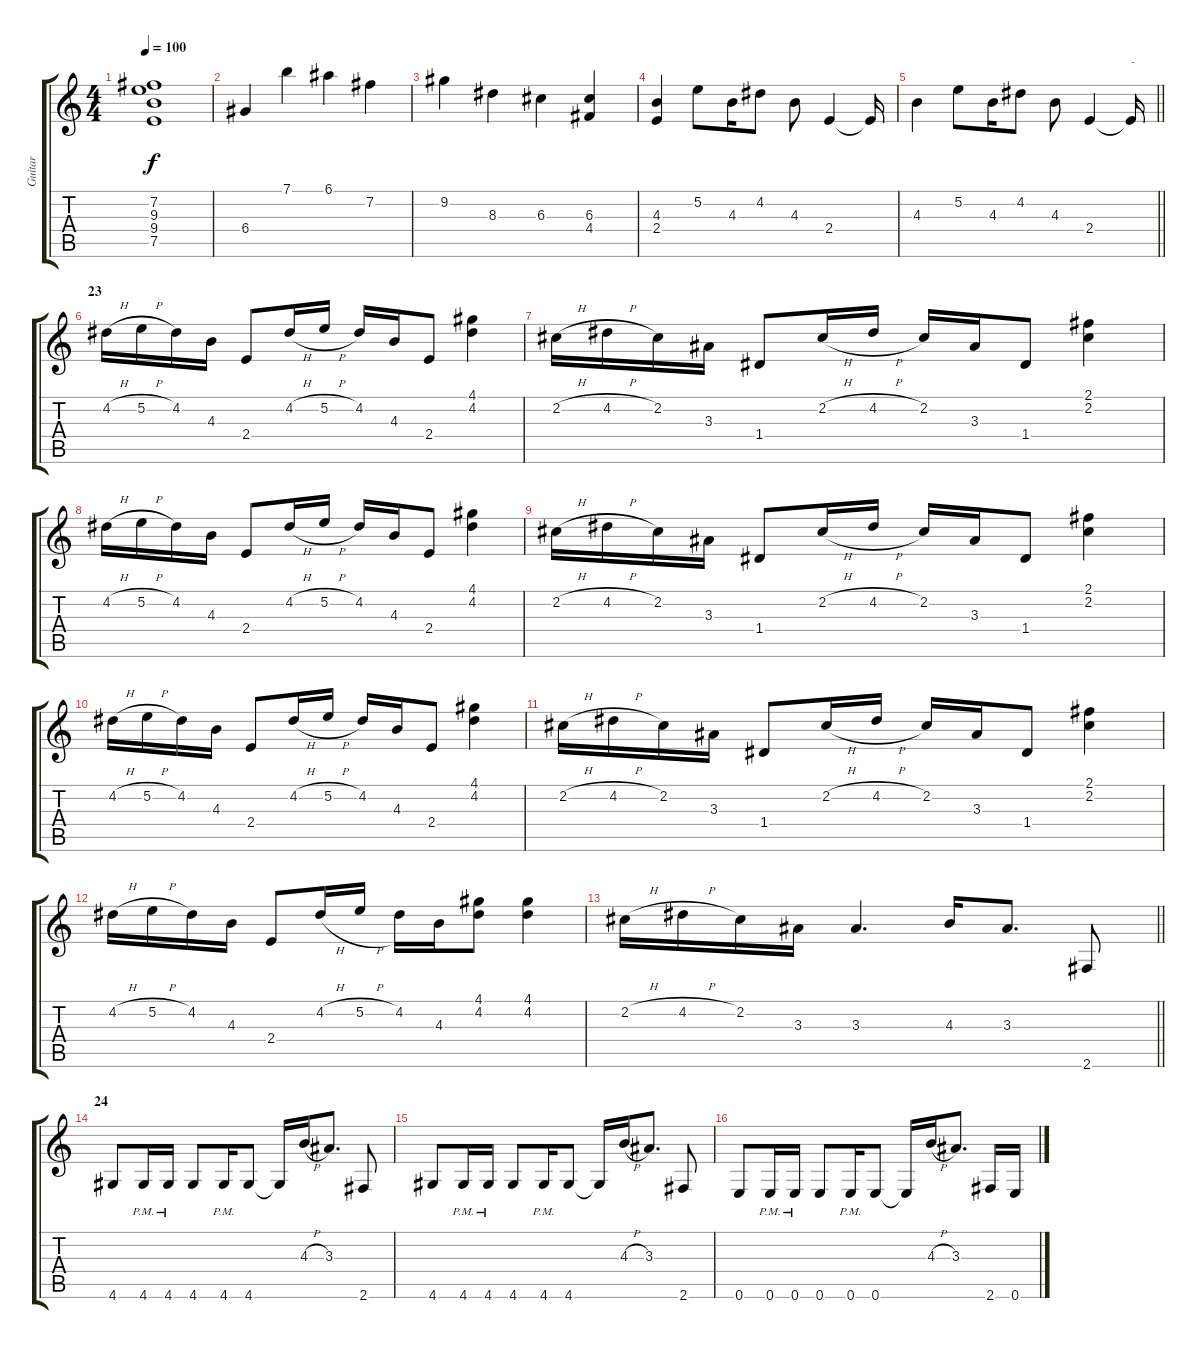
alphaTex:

\track ("Guitar" "Guitar") {instrument distortionguitar}
\staff {score tabs}
\tuning (E4 B3 G3 D3 A2 E2) {hide}
\ts (4 4)
\tempo 100
\clef g2
\ks c
(7.2 9.3 9.4 7.5).1{dy f} |
6.4.4 7.1.4 6.1.4 7.2.4 |
9.2.4 8.3.4 6.3.4 (6.3 4.4).4 |
(4.3 2.4).4 5.2.8 4.3.16 4.2.8 4.3.8 2.4.4 2.4{t}.16 |
\barLineRight lightlight
4.3.4 5.2.8 4.3.16 4.2.8 4.3.8 2.4.4 2.4{t}.16{txt "-"} |
\section ("" "23")
4.2{h}.16 5.2{h}.16 4.2.16 4.3.16 2.4.8 4.2{h}.16 5.2{h}.16 4.2.16 4.3.16 2.4.8 (4.1 4.2).4 |
2.2{h}.16 4.2{h}.16 2.2.16 3.3.16 1.4.8 2.2{h}.16 4.2{h}.16 2.2.16 3.3.16 1.4.8 (2.1 2.2).4 |
4.2{h}.16 5.2{h}.16 4.2.16 4.3.16 2.4.8 4.2{h}.16 5.2{h}.16 4.2.16 4.3.16 2.4.8 (4.1 4.2).4 |
2.2{h}.16 4.2{h}.16 2.2.16 3.3.16 1.4.8 2.2{h}.16 4.2{h}.16 2.2.16 3.3.16 1.4.8 (2.1 2.2).4 |
4.2{h}.16 5.2{h}.16 4.2.16 4.3.16 2.4.8 4.2{h}.16 5.2{h}.16 4.2.16 4.3.16 2.4.8 (4.1 4.2).4 |
2.2{h}.16 4.2{h}.16 2.2.16 3.3.16 1.4.8 2.2{h}.16 4.2{h}.16 2.2.16 3.3.16 1.4.8 (2.1 2.2).4 |
4.2{h}.16 5.2{h}.16 4.2.16 4.3.16 2.4.8 4.2{h}.16 5.2{h}.16 4.2.16 4.3.16 (4.1 4.2).8 (4.1 4.2).4 |
\barLineRight lightlight
2.2{h}.16 4.2{h}.16 2.2.16 3.3.16 3.3.4{d} 4.3.16 3.3.8{d} 2.6.8 |
\section ("" "24")
4.6.8 4.6{pm}.16 4.6{pm}.16 4.6.8 4.6{pm}.16 4.6.8 4.6{t}.16 4.3{h}.16 3.3.8{d} 2.6.8 |
4.6.8 4.6{pm}.16 4.6{pm}.16 4.6.8 4.6{pm}.16 4.6.8 4.6{t}.16 4.3{h}.16 3.3.8{d} 2.6.8 |
0.6.8 0.6{pm}.16 0.6{pm}.16 0.6.8 0.6{pm}.16 0.6.8 0.6{t}.16 4.3{h}.16 3.3.8{d} 2.6.16 0.6.16
